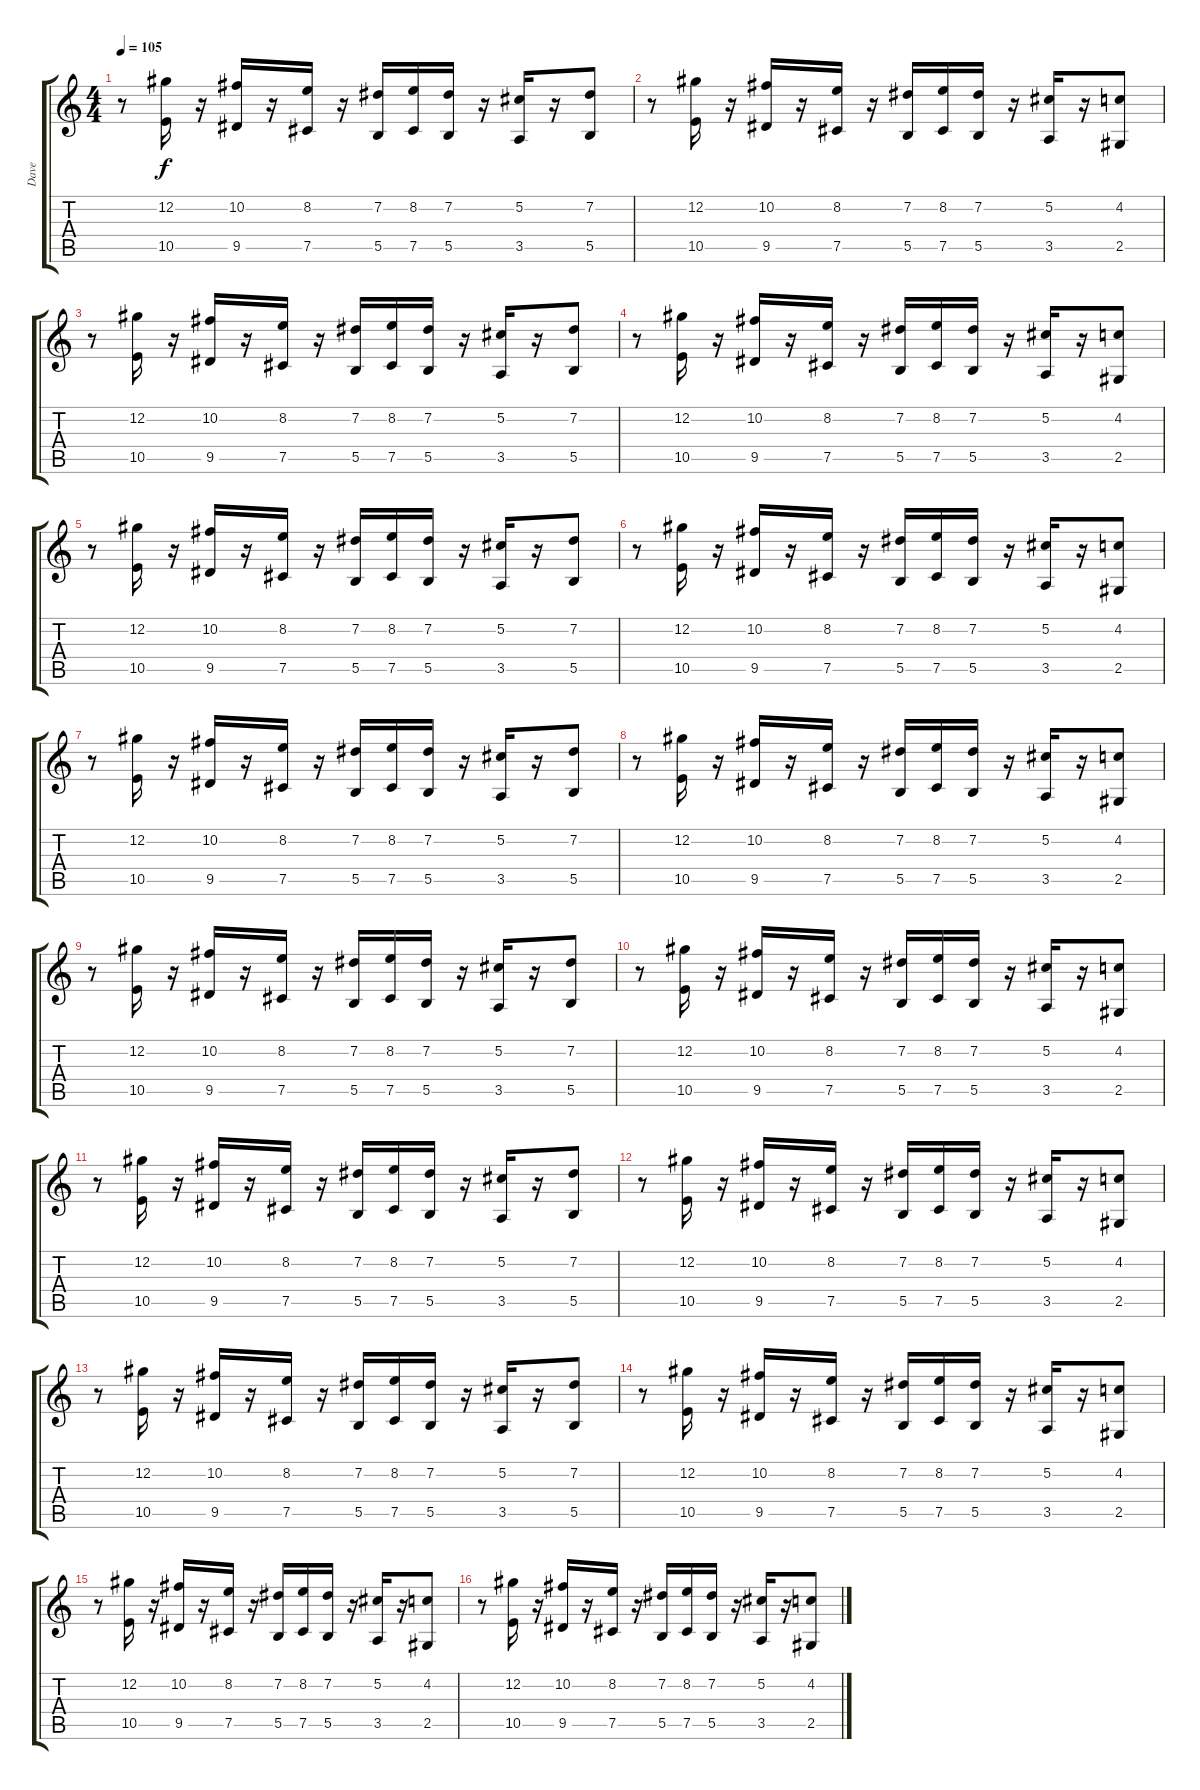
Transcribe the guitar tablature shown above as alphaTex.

\track ("Dave" "Dave") {instrument distortionguitar}
\staff {score tabs}
\tuning (Db4 Ab3 E3 B2 Gb2 Db2) {hide}
\ts (4 4)
\tempo 105
\tempo 70
\tempo 105
\clef g2
\ks c
r.8{dy f instrument distortionguitar} (12.2 10.5).16 r.16 (10.2 9.5).16 r.16 (8.2 7.5).16 r.16 (7.2 5.5).16 (8.2 7.5).16 (7.2 5.5).16 r.16 (5.2 3.5).16 r.16 (7.2 5.5).8 |
r.8 (12.2 10.5).16 r.16 (10.2 9.5).16 r.16 (8.2 7.5).16 r.16 (7.2 5.5).16 (8.2 7.5).16 (7.2 5.5).16 r.16 (5.2 3.5).16 r.16 (4.2 2.5).8 |
r.8 (12.2 10.5).16 r.16 (10.2 9.5).16 r.16 (8.2 7.5).16 r.16 (7.2 5.5).16 (8.2 7.5).16 (7.2 5.5).16 r.16 (5.2 3.5).16 r.16 (7.2 5.5).8 |
r.8 (12.2 10.5).16 r.16 (10.2 9.5).16 r.16 (8.2 7.5).16 r.16 (7.2 5.5).16 (8.2 7.5).16 (7.2 5.5).16 r.16 (5.2 3.5).16 r.16 (4.2 2.5).8 |
r.8 (12.2 10.5).16 r.16 (10.2 9.5).16 r.16 (8.2 7.5).16 r.16 (7.2 5.5).16 (8.2 7.5).16 (7.2 5.5).16 r.16 (5.2 3.5).16 r.16 (7.2 5.5).8 |
r.8 (12.2 10.5).16 r.16 (10.2 9.5).16 r.16 (8.2 7.5).16 r.16 (7.2 5.5).16 (8.2 7.5).16 (7.2 5.5).16 r.16 (5.2 3.5).16 r.16 (4.2 2.5).8 |
r.8 (12.2 10.5).16 r.16 (10.2 9.5).16 r.16 (8.2 7.5).16 r.16 (7.2 5.5).16 (8.2 7.5).16 (7.2 5.5).16 r.16 (5.2 3.5).16 r.16 (7.2 5.5).8 |
r.8 (12.2 10.5).16 r.16 (10.2 9.5).16 r.16 (8.2 7.5).16 r.16 (7.2 5.5).16 (8.2 7.5).16 (7.2 5.5).16 r.16 (5.2 3.5).16 r.16 (4.2 2.5).8 |
r.8 (12.2 10.5).16 r.16 (10.2 9.5).16 r.16 (8.2 7.5).16 r.16 (7.2 5.5).16 (8.2 7.5).16 (7.2 5.5).16 r.16 (5.2 3.5).16 r.16 (7.2 5.5).8 |
r.8 (12.2 10.5).16 r.16 (10.2 9.5).16 r.16 (8.2 7.5).16 r.16 (7.2 5.5).16 (8.2 7.5).16 (7.2 5.5).16 r.16 (5.2 3.5).16 r.16 (4.2 2.5).8 |
r.8 (12.2 10.5).16 r.16 (10.2 9.5).16 r.16 (8.2 7.5).16 r.16 (7.2 5.5).16 (8.2 7.5).16 (7.2 5.5).16 r.16 (5.2 3.5).16 r.16 (7.2 5.5).8 |
r.8 (12.2 10.5).16 r.16 (10.2 9.5).16 r.16 (8.2 7.5).16 r.16 (7.2 5.5).16 (8.2 7.5).16 (7.2 5.5).16 r.16 (5.2 3.5).16 r.16 (4.2 2.5).8 |
r.8 (12.2 10.5).16 r.16 (10.2 9.5).16 r.16 (8.2 7.5).16 r.16 (7.2 5.5).16 (8.2 7.5).16 (7.2 5.5).16 r.16 (5.2 3.5).16 r.16 (7.2 5.5).8 |
r.8 (12.2 10.5).16 r.16 (10.2 9.5).16 r.16 (8.2 7.5).16 r.16 (7.2 5.5).16 (8.2 7.5).16 (7.2 5.5).16 r.16 (5.2 3.5).16 r.16 (4.2 2.5).8 |
r.8 (12.2 10.5).16 r.16 (10.2 9.5).16 r.16 (8.2 7.5).16 r.16 (7.2 5.5).16 (8.2 7.5).16 (7.2 5.5).16 r.16 (5.2 3.5).16 r.16 (4.2 2.5).8 |
r.8 (12.2 10.5).16 r.16 (10.2 9.5).16 r.16 (8.2 7.5).16 r.16 (7.2 5.5).16 (8.2 7.5).16 (7.2 5.5).16 r.16 (5.2 3.5).16 r.16 (4.2 2.5).8
